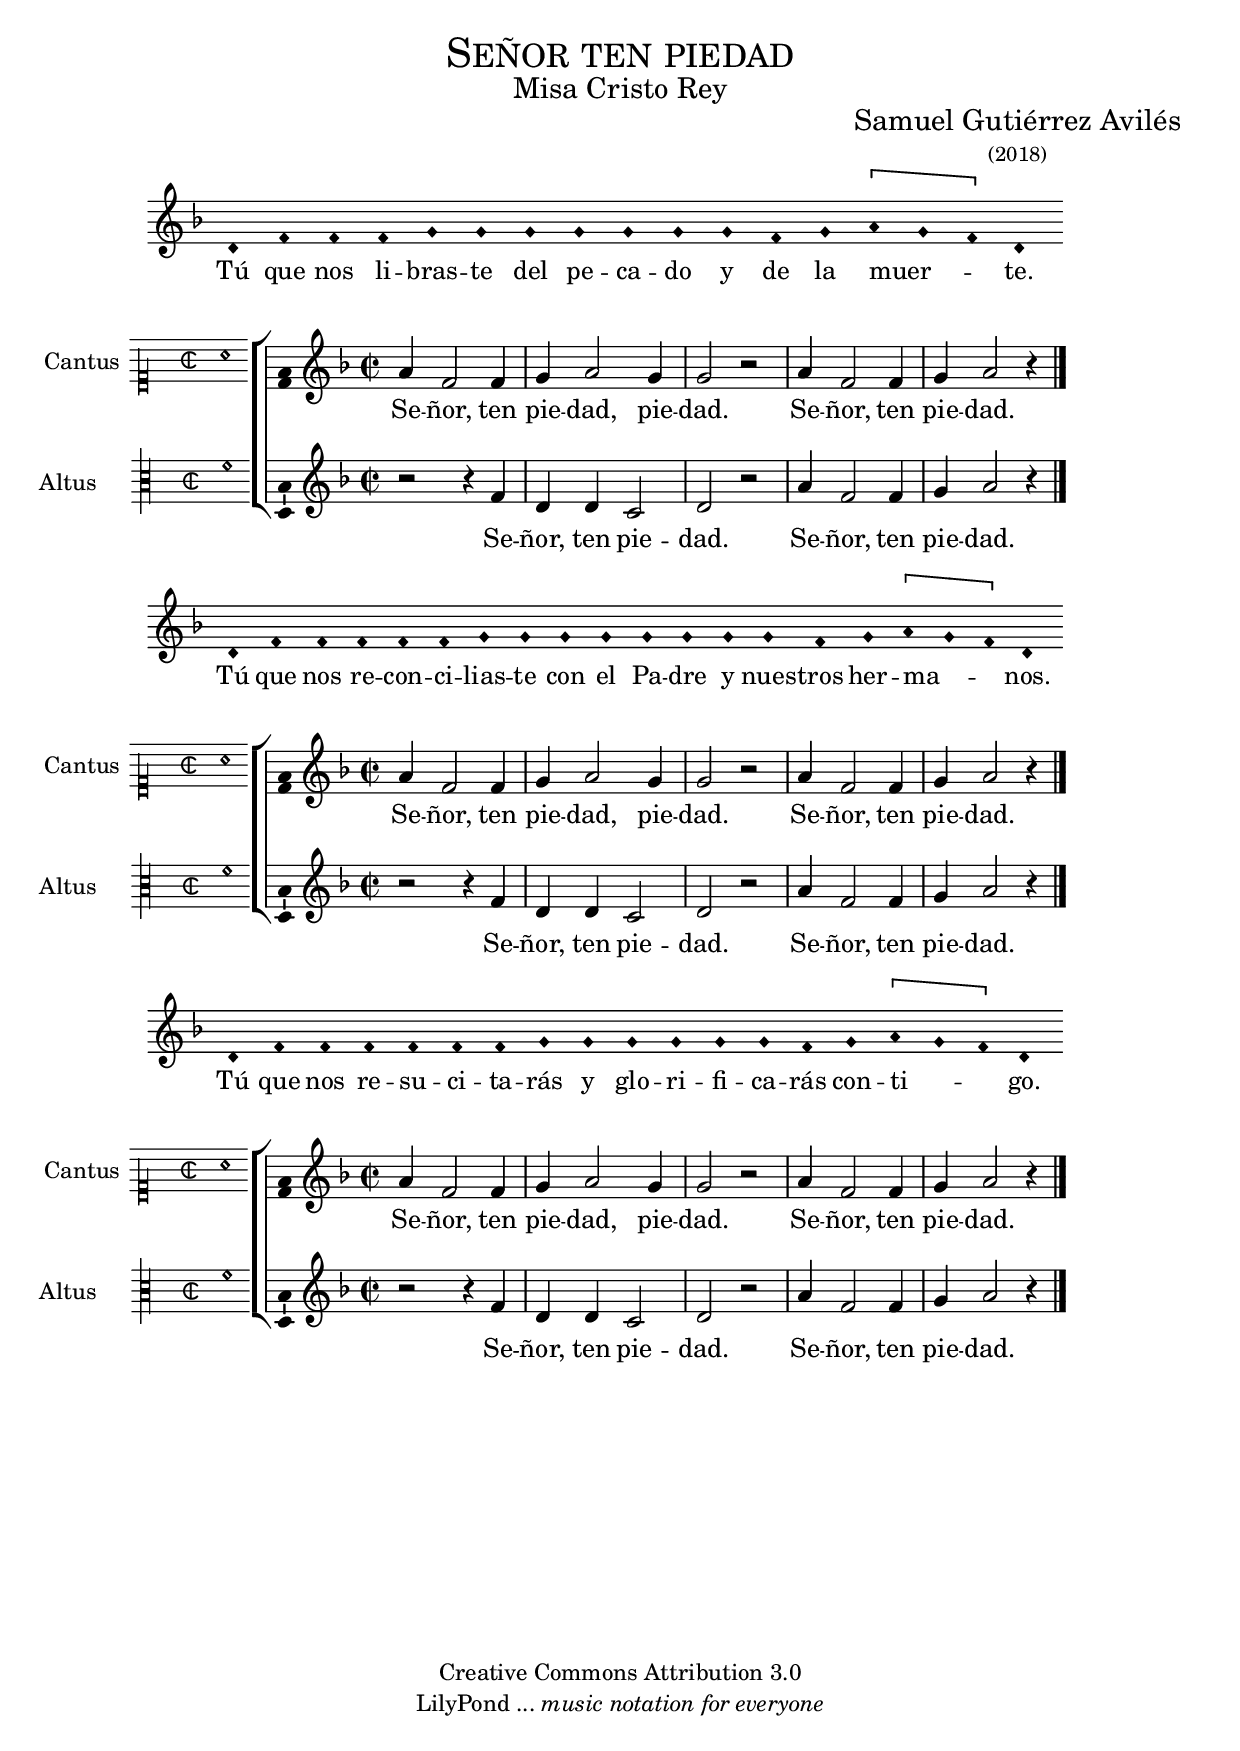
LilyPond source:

% ****************************************************************
%	Señor ten piedad v3 - Melodia a modo del renacimiento
%	by serach.sam@
% ****************************************************************
\language "espanol"
\version "2.19.82"

%#(set-global-staff-size 16.4)

% --- Cabecera
\markup { \fill-line { \center-column { \fontsize #5 \smallCaps "Señor ten piedad" \fontsize #2 "Misa Cristo Rey" } } }
\markup { \fill-line { " " \center-column { \fontsize #2 "Samuel Gutiérrez Avilés" \small "(2018)" } } }
\header {
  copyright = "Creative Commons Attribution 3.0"
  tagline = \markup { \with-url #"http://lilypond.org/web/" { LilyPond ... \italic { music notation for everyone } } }
  breakbefore = ##t
}

% --- Musica

% --- invocacion
\score{
<<
    \new Voice = "invocacion" {
        \override Staff.TimeSignature.stencil = #'()
        \override Stem.transparent = ##t
        \set Score.timing = ##f
        \override NoteHead.style = #'neomensural        
        \key re \minor
        \relative do' {
            re fa fa fa sol sol sol sol sol sol sol fa sol \[la sol fa\] re
        }
    }
    \new Lyrics \lyricsto "invocacion" {
        \lyricmode {
            Tú que nos li -- bras -- te del pe -- ca -- do y de la muer _ _ -- te.
        }
    }
>>
    \layout {
        indent = 1.5 \cm
        line-width = 17\cm
        ragged-right = ##f
    }
}

% --- Parametro globales
global = {
    \tempo 4 = 100
    \key re \minor 
    \time 2/2  
    \skip 1*5
    \bar "|."
}

cantus = \relative do' {
    la'4 fa2 fa4 |
    sol4 la2 sol4 |
    sol2 r |
    la4 fa2 fa4 |
    sol4 la2 r4 | \break
}

altus = \relative do' {
    r2 r4 fa4 |
    re4 re do2 |
    re2 r |
    la'4 fa2 fa4 |
    sol4 la2 r4 | \break
}

textocantus = \lyricmode{
    Se -- ñor, ten pie -- dad, pie -- dad. Se -- ñor, ten pie -- dad.
}

textoaltus = \lyricmode{
    Se -- ñor, ten pie -- dad. Se -- ñor, ten pie -- dad.
}

incipitcantus = \markup {
    \score {
        {
            \set Staff.instrumentName = "Cantus "
            \override NoteHead.style = #'neomensural
            \override Staff.TimeSignature.style = #'neomensural
            \cadenzaOn 
            \clef "petrucci-c1"
            \key do \major
            \time 2/2
            la'1
        } 
        \layout { line-width = 20 indent = 0 }
    }
}

incipitaltus=\markup{
	\score{
		{ 
            \set Staff.instrumentName = "Altus     "
            \override NoteHead.style = #'neomensural 
            \override Staff.TimeSignature.style = #'neomensural
            \cadenzaOn
            \clef "petrucci-c3"
            \key do \major
            \time 2/2
            fa'1
		} 
        \layout { line-width = 20 indent = 0 }
	}
}


\score {
    \new ChoirStaff<<
        \new Staff <<
            \global
            \new Voice = "v1" {
                \set Staff.instrumentName = \incipitcantus
                \clef "treble"
                \cantus
            }
            \new Lyrics \lyricsto "v1" { \textocantus }
        >>

        \new Staff <<
            \global
            \new Voice = "v2" {
                \set Staff.instrumentName = \incipitaltus
                \clef "treble"
                \altus 
            }
            \new Lyrics \lyricsto "v2" { \textoaltus }
        >>
    >>

    \layout{ 
        \context {
            \Lyrics 
                \override VerticalAxisGroup.staff-affinity = #UP
                \override VerticalAxisGroup.nonstaff-relatedstaff-spacing = #'((basic-distance . 0) (minimum-distance . 0) (padding . 1))
                \override LyricText.font-size = #1.2
                \override LyricHyphen.minimum-distance = #0.5
        }
        \context {
            \Score 
                tempoHideNote = ##t
                \override BarNumber.padding = #2 
        }
        \context {
            \Voice 
                melismaBusyProperties = #'()
        }
        \context {
            \Staff 
                \override VerticalAxisGroup.staff-staff-spacing = #'((basic-distance . 11) (minimum-distance . 0) (padding . 1))
                \consists Ambitus_engraver 
                \override LigatureBracket.padding = #1
        }
    }
    \midi { }
}

\score{
<<
    \new Voice = "invocacion" {
        \override Staff.TimeSignature.stencil = #'()
        \override Stem.transparent = ##t
        \set Score.timing = ##f
        \override NoteHead.style = #'neomensural        
        \key re \minor
        \relative do' {
            re4 fa fa fa fa fa sol sol sol sol sol sol sol sol fa sol \[la sol fa\] re
        }
    }
    \new Lyrics \lyricsto "invocacion" {
        \lyricmode {
            Tú que nos re -- con -- ci -- lias -- te con el Pa -- dre y nues -- tros her -- ma _ _ -- nos.
        }
    }
>>
    \layout {
        indent = 1.5 \cm
        line-width = 17\cm
        ragged-right = ##f
    }
}

\score {
    \new ChoirStaff<<
        \new Staff <<
            \global
            \new Voice = "v1" {
                \set Staff.instrumentName = \incipitcantus
                \clef "treble"
                \cantus
            }
            \new Lyrics \lyricsto "v1" { \textocantus }
        >>

        \new Staff <<
            \global
            \new Voice = "v2" {
                \set Staff.instrumentName = \incipitaltus
                \clef "treble"
                \altus 
            }
            \new Lyrics \lyricsto "v2" { \textoaltus }
        >>
    >>

    \layout{ 
        \context {
            \Lyrics 
                \override VerticalAxisGroup.staff-affinity = #UP
                \override VerticalAxisGroup.nonstaff-relatedstaff-spacing = #'((basic-distance . 0) (minimum-distance . 0) (padding . 1))
                \override LyricText.font-size = #1.2
                \override LyricHyphen.minimum-distance = #0.5
        }
        \context {
            \Score 
                tempoHideNote = ##t
                \override BarNumber.padding = #2 
        }
        \context {
            \Voice 
                melismaBusyProperties = #'()
        }
        \context {
            \Staff 
                \override VerticalAxisGroup.staff-staff-spacing = #'((basic-distance . 11) (minimum-distance . 0) (padding . 1))
                \consists Ambitus_engraver 
                \override LigatureBracket.padding = #1
        }
    }
    \midi { }
}

\score{
<<
    \new Voice = "invocacion" {
        \override Staff.TimeSignature.stencil = #'()
        \override Stem.transparent = ##t
        \set Score.timing = ##f
        \override NoteHead.style = #'neomensural        
        \key re \minor
        \relative do' {
            re4 fa fa fa fa fa fa sol sol sol sol sol sol fa sol \[la sol fa\] re
        }
    }
    \new Lyrics \lyricsto "invocacion" {
        \lyricmode {
            Tú que nos re -- su -- ci -- ta -- rás y glo -- ri -- fi -- ca -- rás con -- ti _ _ -- go.
        }
    }
>>
    \layout {
        indent = 1.5 \cm
        line-width = 17\cm
        ragged-right = ##f
    }
}

\score {
    \new ChoirStaff<<
        \new Staff <<
            \global
            \new Voice = "v1" {
                \set Staff.instrumentName = \incipitcantus
                \clef "treble"
                \cantus
            }
            \new Lyrics \lyricsto "v1" { \textocantus }
        >>

        \new Staff <<
            \global
            \new Voice = "v2" {
                \set Staff.instrumentName = \incipitaltus
                \clef "treble"
                \altus 
            }
            \new Lyrics \lyricsto "v2" { \textoaltus }
        >>
    >>

    \layout{ 
        \context {
            \Lyrics 
                \override VerticalAxisGroup.staff-affinity = #UP
                \override VerticalAxisGroup.nonstaff-relatedstaff-spacing = #'((basic-distance . 0) (minimum-distance . 0) (padding . 1))
                \override LyricText.font-size = #1.2
                \override LyricHyphen.minimum-distance = #0.5
        }
        \context {
            \Score 
                tempoHideNote = ##t
                \override BarNumber.padding = #2 
        }
        \context {
            \Voice 
                melismaBusyProperties = #'()
        }
        \context {
            \Staff 
                \override VerticalAxisGroup.staff-staff-spacing = #'((basic-distance . 11) (minimum-distance . 0) (padding . 1))
                \consists Ambitus_engraver 
                \override LigatureBracket.padding = #1
        }
    }
    \midi { }
}

% --- Musica
\paper{
    #(set-default-paper-size "letter")
	indent=3.5\cm
}
